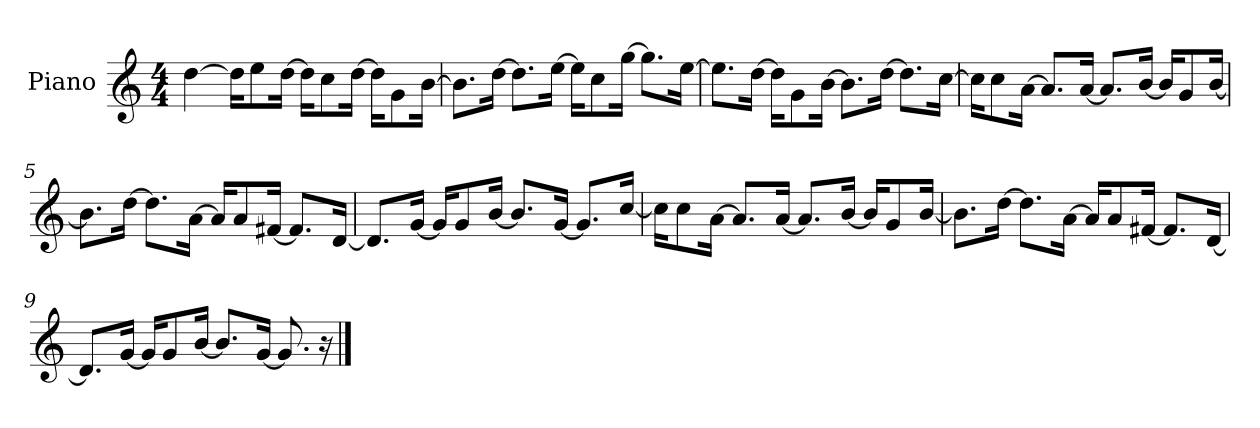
**kern
*part1
*staff1
*I"Piano
*I'P-no
*clefG2
*k[]
*M4/4
*MM90
=1
[4dd\
16dd\KL]
8ee\
[16dd\Jk
16dd\KL]
8cc\
[16dd\Jk
16dd\KL]
8g\
[16b\Jk
=2
8.b\L]
[16dd\Jk
8.dd\L]
[16ee\Jk
16ee\KL]
8cc\
[16gg\Jk
8.gg\L]
[16ee\Jk
=3
8.ee\L]
[16dd\Jk
16dd\KL]
8g\
[16b\Jk
8.b\L]
[16dd\Jk
8.dd\L]
[16cc\Jk
=4
16cc\KL]
8cc\
[16a\Jk
8.a/L]
[16a/Jk
8.a/L]
[16b/Jk
16b/KL]
8g/
[16b/Jk
!!LO:LB:g=z
=5
8.b\L]
[16dd\Jk
8.dd\L]
[16a\Jk
16a/KL]
8a/
[16f#X/Jk
8.f#/L]
[16d/Jk
=6
8.d/L]
[16g/Jk
16g/KL]
8g/
[16b/Jk
8.b/L]
[16g/Jk
8.g/L]
[16cc/Jk
=7
16cc\KL]
8cc\
[16a\Jk
8.a/L]
[16a/Jk
8.a/L]
[16b/Jk
16b/KL]
8g/
[16b/Jk
=8
8.b\L]
[16dd\Jk
8.dd\L]
[16a\Jk
16a/KL]
8a/
[16f#X/Jk
8.f#/L]
[16d/Jk
!!LO:LB:g=z
=9
8.d/L]
[16g/Jk
16g/KL]
8g/
[16b/Jk
8.b/L]
[16g/Jk
8.g/]
16r
==
*-
